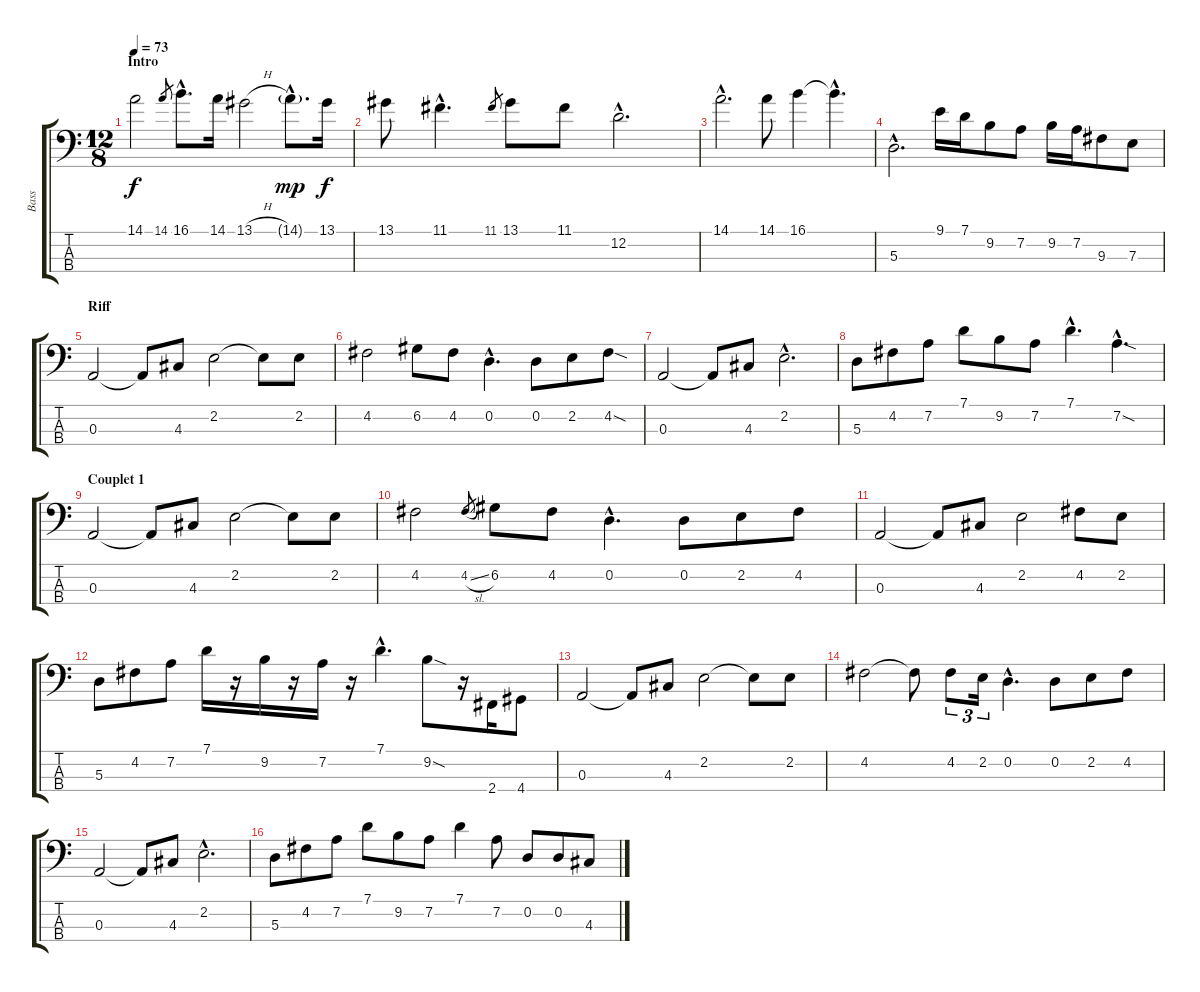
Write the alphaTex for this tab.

\track ("Bass" "Bass") {instrument electricbassfinger}
\staff {score tabs}
\tuning (G2 D2 A1 E1) {hide}
\ts (12 8)
\section ("" "Intro")
\tempo 73
\clef f4
\ks c
14.1.2{dy f instrument electricbassfinger} 14.1.8{gr} 16.1{hac}.8{d} 14.1.16 13.1{h}.2 14.1{g hac}.8{d dy mp} 13.1.16{dy f} |
13.1.8 11.1{hac}.4{d} 11.1.8{gr} 13.1.8 11.1.8 12.2{hac}.2{d} |
14.1{hac}.2{d} 14.1.8 16.1.4 16.1{hac t}.4{d} |
5.3{hac}.2{d} 9.1.16 7.1.16 9.2.8 7.2.8 9.2.16 7.2.16 9.3.8 7.3.8 |
\section ("" "Riff")
0.3.2 0.3{t}.8 4.3.8 2.2.2 2.2{t}.8 2.2.8 |
4.2.2 6.2.8 4.2.8 0.2{hac}.4{d} 0.2.8 2.2.8 4.2{sod}.8 |
0.3.2 0.3{t}.8 4.3.8 2.2{hac}.2{d} |
5.3.8 4.2.8 7.2.8 7.1.8 9.2.8 7.2.8 7.1{hac}.4{d} 7.2{sod hac}.4{d} |
\section ("" "Couplet 1")
0.3.2 0.3{t}.8 4.3.8 2.2.2 2.2{t}.8 2.2.8 |
4.2.2 4.2{sl}.8{gr} 6.2.8 4.2.8 0.2{hac}.4{d} 0.2.8 2.2.8 4.2.8 |
0.3.2 0.3{t}.8 4.3.8 2.2.2 4.2.8 2.2.8 |
5.3.8 4.2.8 7.2.8 7.1.16 r.16 9.2.16 r.16 7.2.16 r.16 7.1{hac}.4{d} 9.2{sod}.8 r.16 2.4.16 4.4.8 |
0.3.2 0.3{t}.8 4.3.8 2.2.2 2.2{t}.8 2.2.8 |
4.2.2 4.2{t}.8 4.2.8{tu (3 2)} 2.2.16{tu (3 2)} 0.2{hac}.4{d} 0.2.8 2.2.8 4.2.8 |
0.3.2 0.3{t}.8 4.3.8 2.2{hac}.2{d} |
5.3.8 4.2.8 7.2.8 7.1.8 9.2.8 7.2.8 7.1.4 7.2.8 0.2.8 0.2.8 4.3.8
